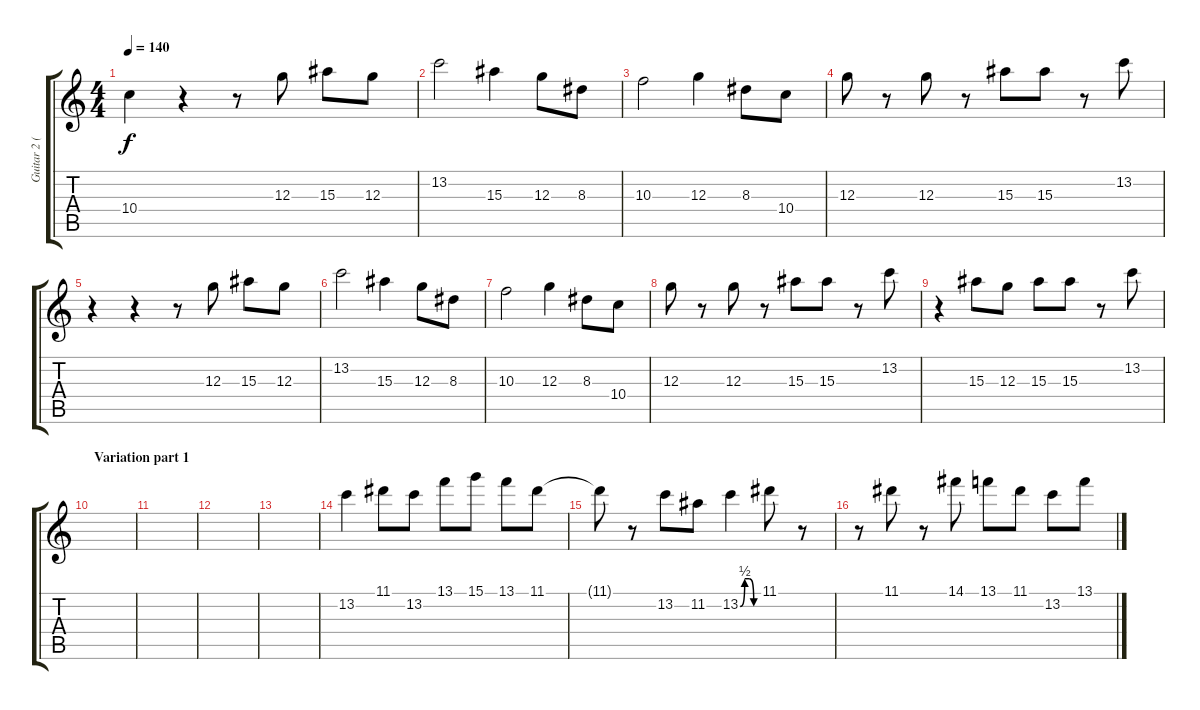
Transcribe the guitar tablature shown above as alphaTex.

\track ("Guitar 2 (melody)" "Guitar 2 (") {instrument electricguitarjazz}
\staff {score tabs}
\tuning (E4 B3 G3 D3 A2 E2) {hide}
\ts (4 4)
\tempo 140
\clef g2
\ks c
10.4{t}.4{dy f} r.4 r.8 12.3.8 15.3.8 12.3.8 |
13.2.2 15.3.4 12.3.8 8.3.8 |
10.3.2 12.3.4 8.3.8 10.4.8 |
12.3.8 r.8 12.3.8 r.8 15.3.8 15.3.8 r.8 13.2.8 |
r.4 r.4 r.8 12.3.8 15.3.8 12.3.8 |
13.2.2 15.3.4 12.3.8 8.3.8 |
10.3.2 12.3.4 8.3.8 10.4.8 |
12.3.8 r.8 12.3.8 r.8 15.3.8 15.3.8 r.8 13.2.8 |
r.4 15.3.8 12.3.8 15.3.8 15.3.8 r.8 13.2.8 |
\section ("" "Variation part 1")
|
|
|
|
13.2.4 11.1.8 13.2.8 13.1.8 15.1.8 13.1.8 11.1.8 |
11.1{t}.8 r.8 13.2.8 11.2.8 13.2{be (custom 0 0 15 2 30 2 45 0 60 0)}.4 11.1.8 r.8 |
r.8 11.1.8 r.8 14.1.8 13.1.8 11.1.8 13.2.8 13.1.8
